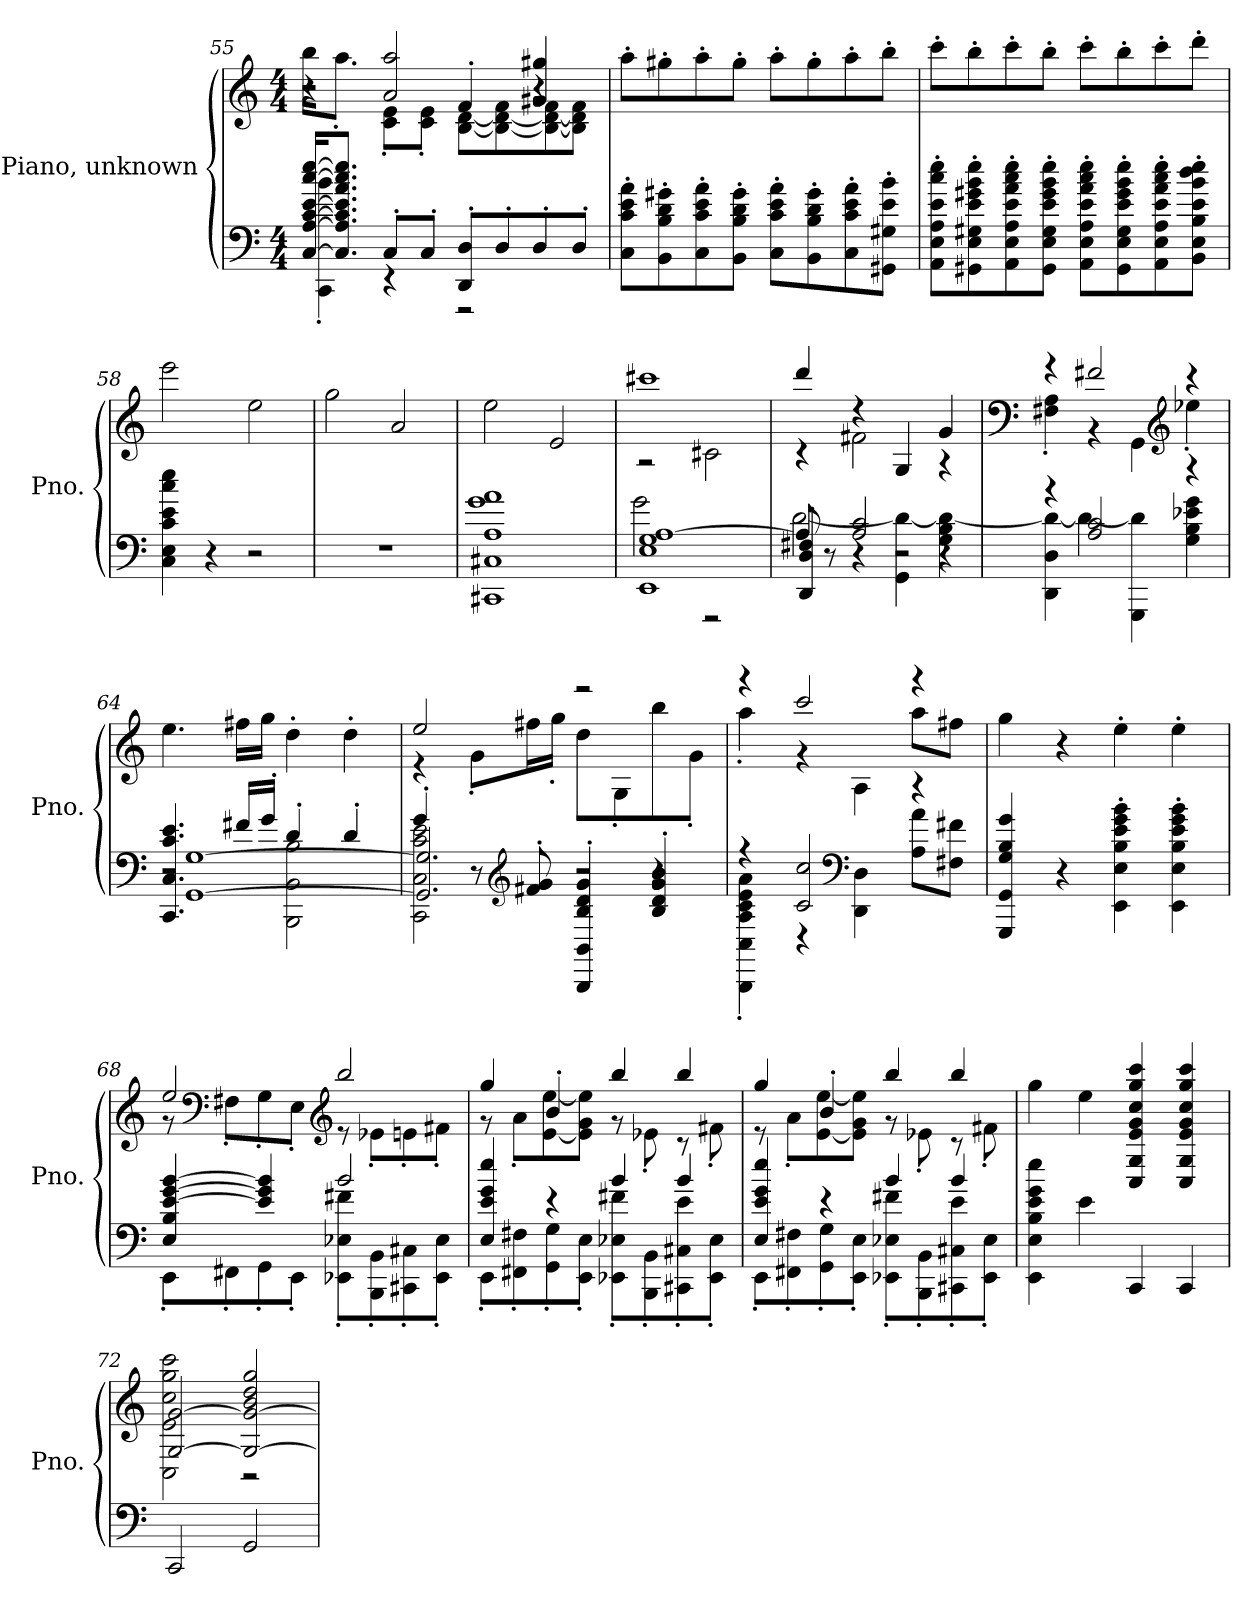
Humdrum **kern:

**kern	**kern
*part1	*part1
*staff2	*staff1
*I"Piano, unknown	*
*I'Pno.	*
!!LO:LB:g=z
*clefF4	*clefG2
*k[]	*k[]
*M4/4	*M4/4
=55	=55
*^	*^
*	*	*	*^
[16C/ [16A/ [16c/ [16e/ [16cc/ [16ee/KL	4CC\' 4b\'	4r	16bb\KL	2r
8.C/] 8.A/] 8.c/] 8.e/] 8.a/ 8.cc/] 8.ee/]J	.	.	8.aa'\J	.
8C'/L	4r	2a/ 2aa/	8c\' 8e\'L	.
8C'/J	.	.	8c\' 8e\'J	.
8DD/' 8D/'L	2r	.	[8B\ [8d\L	4f'/
8D'/	.	.	8B\_ 8d\_ 8f\	.
8D'/	.	4g#X/ 4gg#X/	8B\_ 8d\_ 8f\	4r
8D'/J	.	.	8B\] 8d\] 8f\J	.
*v	*v	*	*	*
*	*v	*v	*v
=56	=56
8C\' 8c\' 8e\' 8a\'L	8aa'\L
8BB\' 8B\' 8d\' 8g#X\'	8gg#X'\
8C\' 8c\' 8e\' 8a\'	8aa'\
8BB\' 8B\' 8d\' 8g#\'J	8gg#'\J
8C\' 8c\' 8e\' 8a\'L	8aa'\L
8BB\' 8B\' 8d\' 8g#\'	8gg#'\
8C\' 8c\' 8e\' 8a\'	8aa'\
8GG#X\' 8G#X\' 8e\' 8b\'J	8bb'\J
=57	=57
8AA\' 8E\' 8A\' 8e\' 8cc\' 8ee\'L	8ccc'\L
8GG#X\' 8E\' 8G#X\' 8e\' 8g#X\' 8b\' 8ee\'	8bb'\
8AA\' 8E\' 8A\' 8e\' 8a\' 8cc\' 8ee\'	8ccc'\
8GG#\' 8E\' 8G#\' 8e\' 8g#\' 8b\' 8ee\'J	8bb'\J
8AA\' 8E\' 8A\' 8e\' 8a\' 8cc\' 8ee\'L	8ccc'\L
8GG#\' 8E\' 8G#\' 8e\' 8g#\' 8b\' 8ee\'	8bb'\
8AA\' 8E\' 8A\' 8e\' 8a\' 8cc\' 8ee\'	8ccc'\
8BB\' 8E\' 8B\' 8e\' 8b\' 8dd\' 8ee\'J	8ddd'\J
=58	=58
4C\ 4E\ 4c\ 4e\ 4cc\ 4ee\	2eee\
4r	.
2r	2ee\
!!LO:LB:g=z
=59	=59
1r	2gg\
.	2a/
=60	=60
1CC#X 1C#X 1A 1g 1a	2ee\
.	2e/
=61	=61
*^	*^
1EE 1E 1G [1A	2g\	1ccc#X	2r
.	2r	.	2c#X\
=62	=62	=62	=62
*	*^	*	*
8A/]	[2d\	4DD/' 4D/' 4F#X/'	4ddd/	4r
8r	.	.	.	.
2A/ 2c/	.	4r	4r	2f#X\
.	4GG\ 4d\_	2r	4G/	.
4r	4G\ 4B\ 4d\_	.	4g/	4r
*v	*v	*v	*	*
=63	=63	=63
*	*clefF4	*
*^	*	*
4r	4DD\ 4D\ 4d\_	4r	4F#X\' 4A\'
2A/ 2c/	4d\_	2f#X/	4r
.	4GGG\ 4d\]	.	4GG\
*	*	*clefG2	*
4r	4G\ 4B\ 4e-X\ 4g\	4r	4ee-X'\
*	*	*v	*v
=64	=64	=64
*	*^	*
4.CC/ 4.C/ 4.c/ 4.e/	2r	[1GG [1G	4.ee\
16f#X/LL	.	.	16ff#X\LL
16g'/JJ	.	.	16gg\JJ
4d'/	2BBB\ 2BB\ 2B\	.	4dd'\
4d'/	.	.	4dd'\
!!LO:LB:g=z
=65	=65	=65	=65
*	*	*	*^
4g'/	2CC\ 2C\ 2c\ 2e\	2.GG/] 2.G/]	2ee/	4r
8r	.	.	.	8g'\L
*clefG2	*	*	*	*
8f#X/' 8g/'	.	.	.	16ff#X\L
.	.	.	.	16gg'\JJ
4BBB/' 4BB/' 4B/' 4d/' 4g/'	2r	.	2r	8dd\L
.	.	.	.	8G'\
4B/' 4d/' 4g/' 4b/'	.	4r	.	8bb\
.	.	.	.	8g'\J
*	*v	*v	*	*
=66	=66	=66	=66
4r	4BBB\' 4C\' 4A\' 4c\' 4e\' 4a\'	4r	4aa'\
2c/ 2cc/	4r	2ccc/	4r
*clefF4	*	*	*
.	4DD\ 4D\	.	4A\
4r	8A\ 8a\L	4r	8aa\L
.	8F#X\ 8f#X\J	.	8ff#X\J
*v	*v	*	*
*	*v	*v
=67	=67
4GGG/ 4GG/ 4G/ 4B/ 4g/	4gg\
4r	4r
4EE\' 4E\' 4B\' 4e\' 4g\' 4b\'	4ee'\
4EE\' 4E\' 4B\' 4e\' 4g\' 4b\'	4ee'\
=68	=68
*^	*^
4E/ 4B/ [4e/ [4g/ [4b/	8EE'\L	2ee/	8r
*	*	*clefF4	*
.	8FF#X'\	.	8F#X'\L
4e/] 4g/] 4b/]	8GG'\	.	8G'\
.	8EE'\J	.	8E'\J
*	*	*clefG2	*
2b/	8EE-X\' 8E-X\' 8f#X\'L	2bb/	8r
.	8BBB\' 8BB\'	.	8e-X'\L
.	8CC#X\' 8C#X\'	.	8en'\
.	8EE-\' 8E-\'J	.	8f#X'\J
!!LO:LB:g=z	!!
=69	=69	=69	=69
4E/ 4e/ 4g/ 4ee/	8EE'\L	4gg/	8r
.	8FF#X\' 8F#X\'	.	8a'\L
4r	8GG\' 8G\'	4b'/	[8e\ [8ee\
.	8EE\' 8E\'J	.	8e\] 8g\ 8ee\]J
4b/	8EE-X\' 8E-X\' 8f#X\'L	4bb/	8r
.	8BBB\' 8BB\'	.	8e-X'\
4b/	8CC#X\' 8C#X\' 8e\'	4bb/	8r
.	8EE-\' 8E-\'J	.	8f#X'\
=70	=70	=70	=70
4E/ 4e/ 4g/ 4ee/	8EE'\L	4gg/	8r
.	8FF#X\' 8F#X\'	.	8a'\L
4r	8GG\' 8G\'	4b'/	[8e\ [8ee\
.	8EE\' 8E\'J	.	8e\] 8g\ 8ee\]J
4b/	8EE-X\' 8E-X\' 8f#X\'L	4bb/	8r
.	8BBB\' 8BB\'	.	8e-X'\
4b/	8CC#X\' 8C#X\' 8e\'	4bb/	8r
.	8EE-\' 8E-\'J	.	8f#X'\
*v	*v	*	*
*	*v	*v
=71	=71
4EE\ 4E\ 4B\ 4e\ 4g\ 4ee\	4gg\
4e\	4ee\
4CC/	4C/ 4G/ 4e/ 4g/ 4cc/ 4gg/ 4ccc/
4CC/	4C/ 4G/ 4e/ 4g/ 4cc/ 4gg/ 4ccc/
=72	=72
*	*^
2CC/	[2G/ [2g/	2C\ 2e\ 2cc\ 2gg\ 2ccc\
2GG/	2G/_ 2g/_ 2b/ 2dd/ 2gg/	2r
*	*v	*v
=	=
*-	*-
